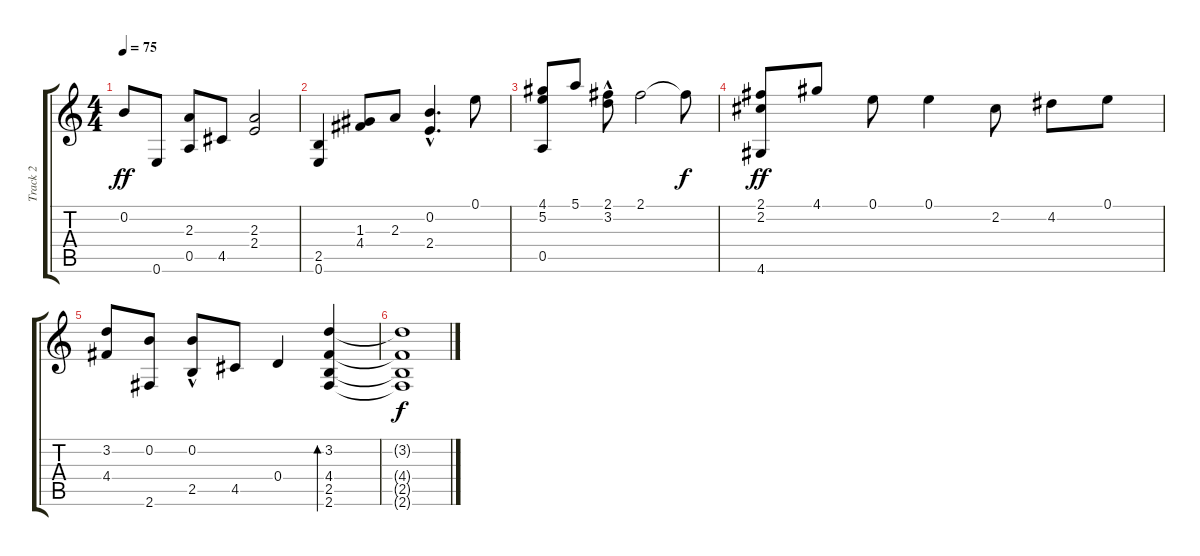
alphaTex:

\track ("Track 2" "Track 2") {instrument acousticguitarsteel}
\staff {score tabs}
\tuning (E4 B3 G3 D3 A2 E2) {hide}
\ts (4 4)
\tempo 75
\clef g2
\ks c
0.2.8{dy ff} 0.6.8 (2.3 0.5).8 4.5.8 (2.3 2.4).2 |
(2.5 0.6).4 (1.3 4.4).8 2.3.8 (0.2{hac} 2.4).4{d} 0.1.8 |
(4.1 5.2 0.5).8 5.1.8 (2.1 3.2{hac}).8 2.1.2 2.1{t}.8{dy f} |
(2.1 2.2 4.6).8{dy ff} 4.1.8 0.1.8 0.1.4 2.2.8 4.2.8 0.1.8 |
(3.2 4.4).8 (0.2 2.6).8 (0.2{hac} 2.5).8 4.5.8 0.4.4 (3.2 4.4 2.5 2.6).4{bd 480} |
(3.2{t} 4.4{t} 2.5{t} 2.6{t}).1{dy f}
